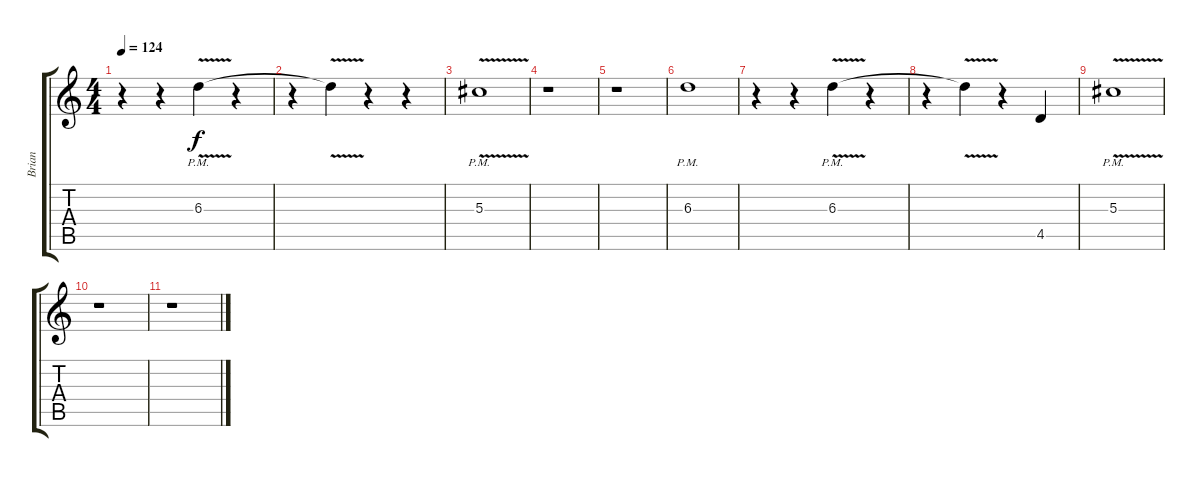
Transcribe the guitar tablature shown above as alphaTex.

\track ("Brian" "Brian") {instrument electricguitarclean}
\staff {score tabs}
\tuning (F4 C4 Ab3 Eb3 Bb2 F2) {hide}
\ts (4 4)
\tempo 124
\clef g2
\ks c
r.4{dy f} r.4 6.3{v pm}.4 r.4 |
r.4 6.3{t}.4 r.4 r.4 |
5.3{v pm}.1 |
r.1 |
r.1 |
6.3{pm}.1 |
r.4 r.4 6.3{v pm}.4 r.4 |
r.4 6.3{t}.4 r.4 4.5.4 |
5.3{v pm}.1 |
r.1 |
r.1
